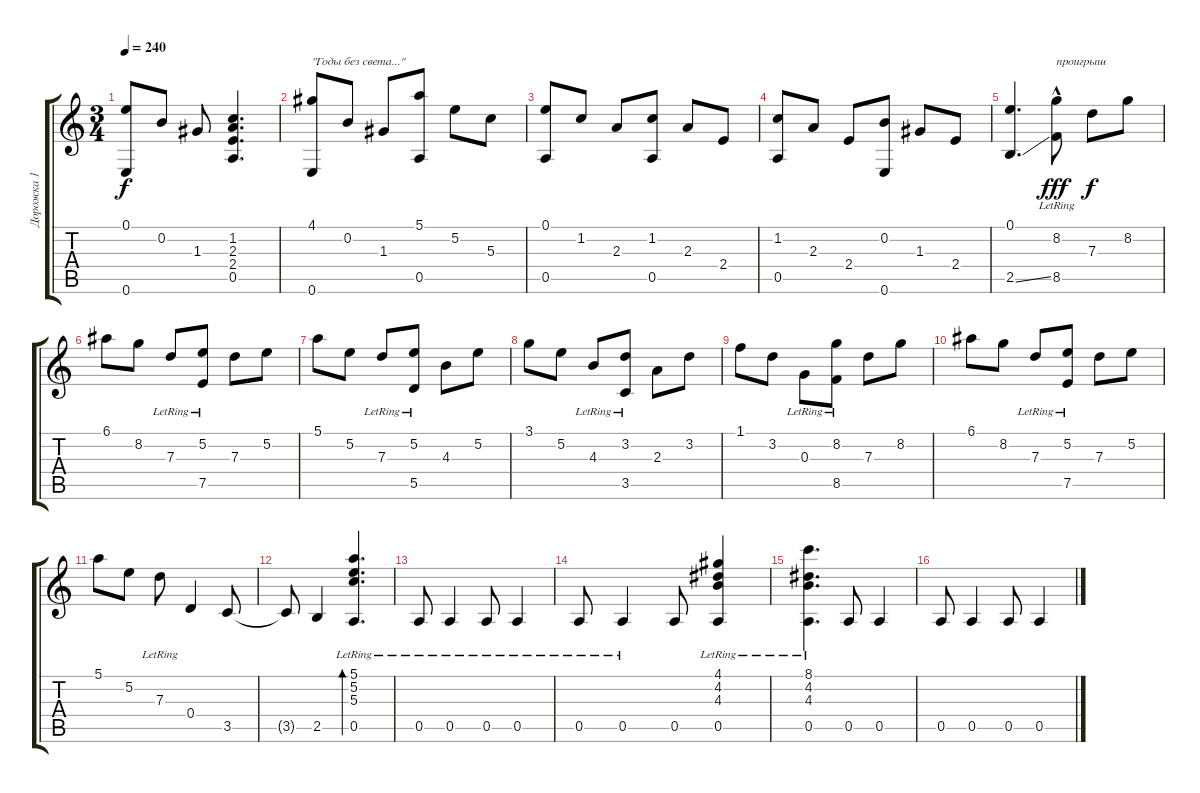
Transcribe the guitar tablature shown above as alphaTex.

\track ("Дорожка 1" "Дорожка 1") {instrument acousticguitarnylon}
\staff {score tabs}
\tuning (E4 B3 G3 D3 A2 E2) {hide}
\ts (3 4)
\tempo 240
\clef g2
\ks c
(0.1 0.6).8{dy f} 0.2.8 1.3.8 (1.2 2.3 2.4 0.5).4{d} |
(4.1 0.6).8{txt "\"Годы без света...\""} 0.2.8 1.3.8 (5.1 0.5).8 5.2.8 5.3.8 |
(0.1 0.5).8 1.2.8 2.3.8 (1.2 0.5).8 2.3.8 2.4.8 |
(1.2 0.5).8 2.3.8 2.4.8 (0.2 0.6).8 1.3.8 2.4.8 |
(0.1 2.5{ss}).4{d} (8.2{hac} 8.5{hac lr}).8{txt "проигрыш" dy fff} 7.3.8{dy f} 8.2.8 |
6.1.8 8.2.8 7.3{lr}.8 (5.2 7.5{lr}).8 7.3.8 5.2.8 |
5.1.8 5.2.8 7.3{lr}.8 (5.2 5.5{lr}).8 4.3.8 5.2.8 |
3.1.8 5.2.8 4.3{lr}.8 (3.2 3.5{lr}).8 2.3.8 3.2.8 |
1.1.8 3.2.8 0.3{lr}.8 (8.2 8.5{lr}).8 7.3.8 8.2.8 |
6.1.8 8.2.8 7.3{lr}.8 (5.2 7.5{lr}).8 7.3.8 5.2.8 |
5.1.8 5.2.8 7.3{lr}.8 0.4.4 3.5.8 |
3.5{t}.8 2.5.4 (5.1{lr} 5.2{lr} 5.3 0.5).4{d bd 480} |
0.5{lr}.8 0.5{lr}.4 0.5{lr}.8 0.5{lr}.4 |
0.5{lr}.8 0.5{lr}.4 0.5.8 (4.1 4.2 4.3 0.5{lr}).4 |
(8.1{lr} 4.2{lr} 4.3{lr} 0.5{lr}).4{d} 0.5.8 0.5.4 |
0.5.8 0.5.4 0.5.8 0.5.4
